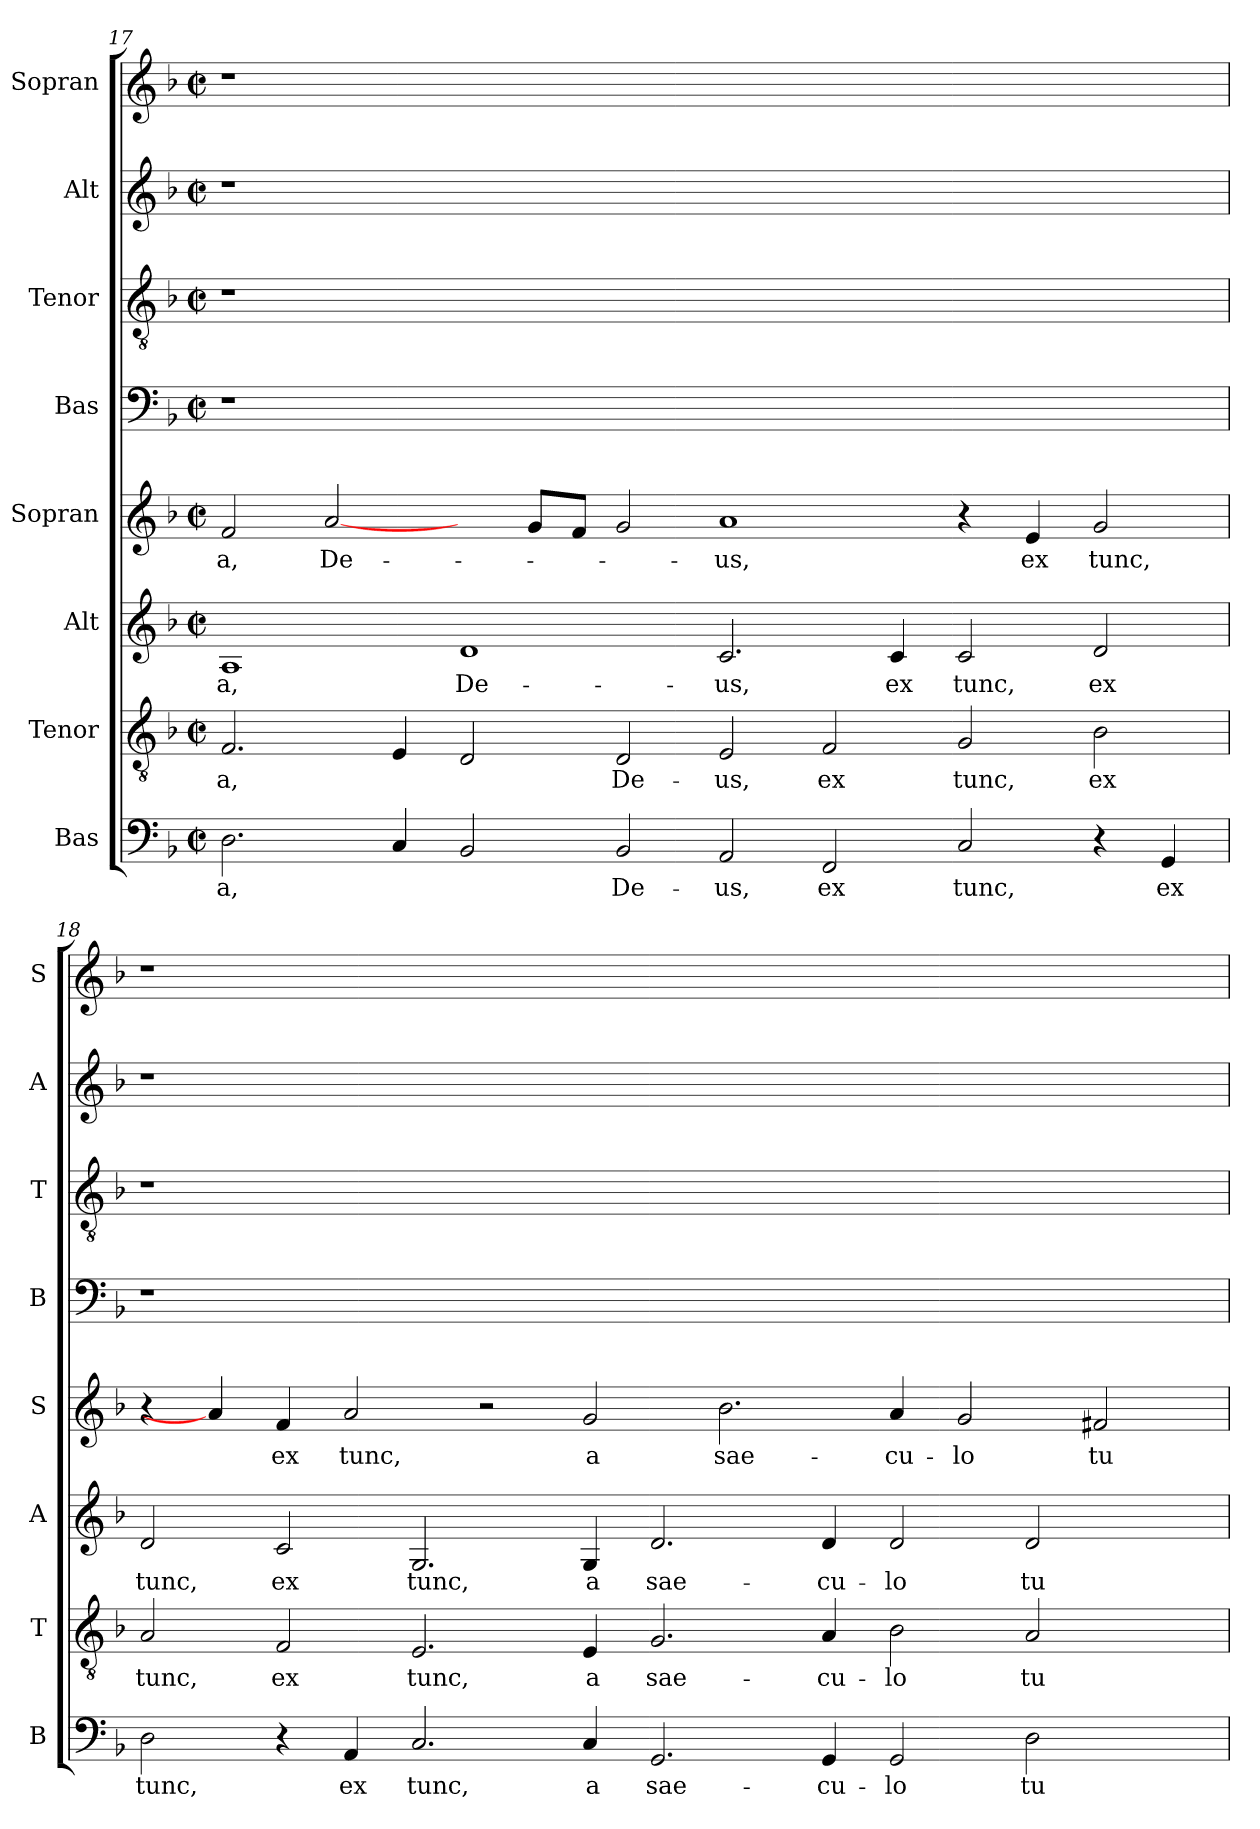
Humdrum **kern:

**kern	**text	**kern	**text	**kern	**text	**kern	**text	**kern	**kern	**kern	**kern
*part8	*part8	*part7	*part7	*part6	*part6	*part5	*part5	*part4	*part3	*part2	*part1
*staff8	*staff8	*staff7	*staff7	*staff6	*staff6	*staff5	*staff5	*staff4	*staff3	*staff2	*staff1
*I"Bas	*	*I"Tenor	*	*I"Alt	*	*I"Sopran	*	*I"Bas	*I"Tenor	*I"Alt	*I"Sopran
*I'B	*	*I'T	*	*I'A	*	*I'S	*	*I'B	*I'T	*I'A	*I'S
*clefF4	*	*clefGv2	*	*clefG2	*	*clefG2	*	*clefF4	*clefGv2	*clefG2	*clefG2
*k[b-]	*	*k[b-]	*	*k[b-]	*	*k[b-]	*	*k[b-]	*k[b-]	*k[b-]	*k[b-]
*F:	*	*F:	*	*F:	*	*F:	*	*F:	*F:	*F:	*F:
*M2/2	*	*M2/2	*	*M2/2	*	*M2/2	*	*M2/2	*M2/2	*M2/2	*M2/2
*met(c|)	*	*met(c|)	*	*met(c|)	*	*met(c|)	*	*met(c|)	*met(c|)	*met(c|)	*met(c|)
=17	=17	=17	=17	=17	=17	=17	=17	=17	=17	=17	=17
!	!LO:LY:b	!	!LO:LY:b	!	!LO:LY:b	!	!LO:LY:b	!	!	!	!
2.D\	-a,	2.F/	-a,	1A	-a,	2f/	-a,	1r	1r	1r	1r
!	!	!	!	!	!	!	!LO:LY:b	!	!	!	!
.	.	.	.	.	.	[2a/	De-	.	.	.	.
4C/	.	4E/	.	.	.	.	.	.	.	.	.
!	!	!	!	!	!LO:LY:b	!	!	!	!	!	!
2BB-/	.	2D/	.	1d	De-	4ryy	.	0.ryy	0.ryy	0.ryy	0.ryy
.	.	.	.	.	.	8g/L	.	.	.	.	.
.	.	.	.	.	.	8f/J	.	.	.	.	.
!	!LO:LY:b	!	!LO:LY:b	!	!	!	!	!	!	!	!
2BB-/	De-	2D/	De-	.	.	2g/	.	.	.	.	.
!	!LO:LY:b	!	!LO:LY:b	!	!LO:LY:b	!	!LO:LY:b	!	!	!	!
2AA/	-us,	2E/	-us,	2.c/	-us,	1a	-us,	.	.	.	.
!	!LO:LY:b	!	!LO:LY:b	!	!	!	!	!	!	!	!
2FF/	ex	2F/	ex	.	.	.	.	.	.	.	.
!	!	!	!	!	!LO:LY:b	!	!	!	!	!	!
.	.	.	.	4c/	ex	.	.	.	.	.	.
!	!LO:LY:b	!	!LO:LY:b	!	!LO:LY:b	!	!	!	!	!	!
2C/	tunc,	2G/	tunc,	2c/	tunc,	4r	.	.	.	.	.
!	!	!	!	!	!	!	!LO:LY:b	!	!	!	!
.	.	.	.	.	.	4e/	ex	.	.	.	.
!	!	!	!LO:LY:b	!	!LO:LY:b	!	!LO:LY:b	!	!	!	!
4r	.	2B-\	ex	2d/	ex	2g/	tunc,	.	.	.	.
!	!LO:LY:b	!	!	!	!	!	!	!	!	!	!
4GG/	ex	.	.	.	.	.	.	.	.	.	.
!!LO:LB:g=z
=18	=18	=18	=18	=18	=18	=18	=18	=18	=18	=18	=18
!	!LO:LY:b	!	!LO:LY:b	!	!LO:LY:b	!	!	!	!	!	!
2D\	tunc,	2A/	tunc,	2d/	tunc,	4r	.	1r	1r	1r	1r
.	.	.	.	.	.	4a/]	.	.	.	.	.
!	!	!	!LO:LY:b	!	!LO:LY:b	!	!LO:LY:b	!	!	!	!
4r	.	2F/	ex	2c/	ex	4f/	ex	.	.	.	.
!	!LO:LY:b	!	!	!	!	!	!LO:LY:b	!	!	!	!
4AA/	ex	.	.	.	.	2a/	tunc,	.	.	.	.
!	!LO:LY:b	!	!LO:LY:b	!	!LO:LY:b	!	!	!	!	!	!
2.C/	tunc,	2.E/	tunc,	2.G/	tunc,	.	.	0ryy	0ryy	0ryy	0ryy
.	.	.	.	.	.	2r	.	.	.	.	.
!	!LO:LY:b	!	!LO:LY:b	!	!LO:LY:b	!	!LO:LY:b	!	!	!	!
4C/	a	4E/	a	4G/	a	2g/	a	.	.	.	.
!	!LO:LY:b	!	!LO:LY:b	!	!LO:LY:b	!	!	!	!	!	!
2.GG/	sae-	2.G/	sae-	2.d/	sae-	.	.	.	.	.	.
!	!	!	!	!	!	!	!LO:LY:b	!	!	!	!
.	.	.	.	.	.	2.b-\	sae-	.	.	.	.
!	!LO:LY:b	!	!LO:LY:b	!	!LO:LY:b	!	!	!	!	!	!
4GG/	-cu-	4A/	-cu-	4d/	-cu-	.	.	.	.	.	.
!	!LO:LY:b	!	!LO:LY:b	!	!LO:LY:b	!	!LO:LY:b	!	!	!	!
2GG/	-lo	2B-\	-lo	2d/	-lo	4a/	-cu-	1ryy	1ryy	1ryy	1ryy
!	!	!	!	!	!	!	!LO:LY:b	!	!	!	!
.	.	.	.	.	.	2g/	-lo	.	.	.	.
!	!LO:LY:b	!	!LO:LY:b	!	!LO:LY:b	!	!	!	!	!	!
2D\	tu	2A/	tu	2d/	tu	.	.	.	.	.	.
!	!	!	!	!	!	!	!LO:LY:b	!	!	!	!
.	.	.	.	.	.	2f#X/	tu	.	.	.	.
4ryy	.	4ryy	.	4ryy	.	.	.	4ryy	4ryy	4ryy	4ryy
=	=	=	=	=	=	=	=	=	=	=	=
*-	*-	*-	*-	*-	*-	*-	*-	*-	*-	*-	*-
